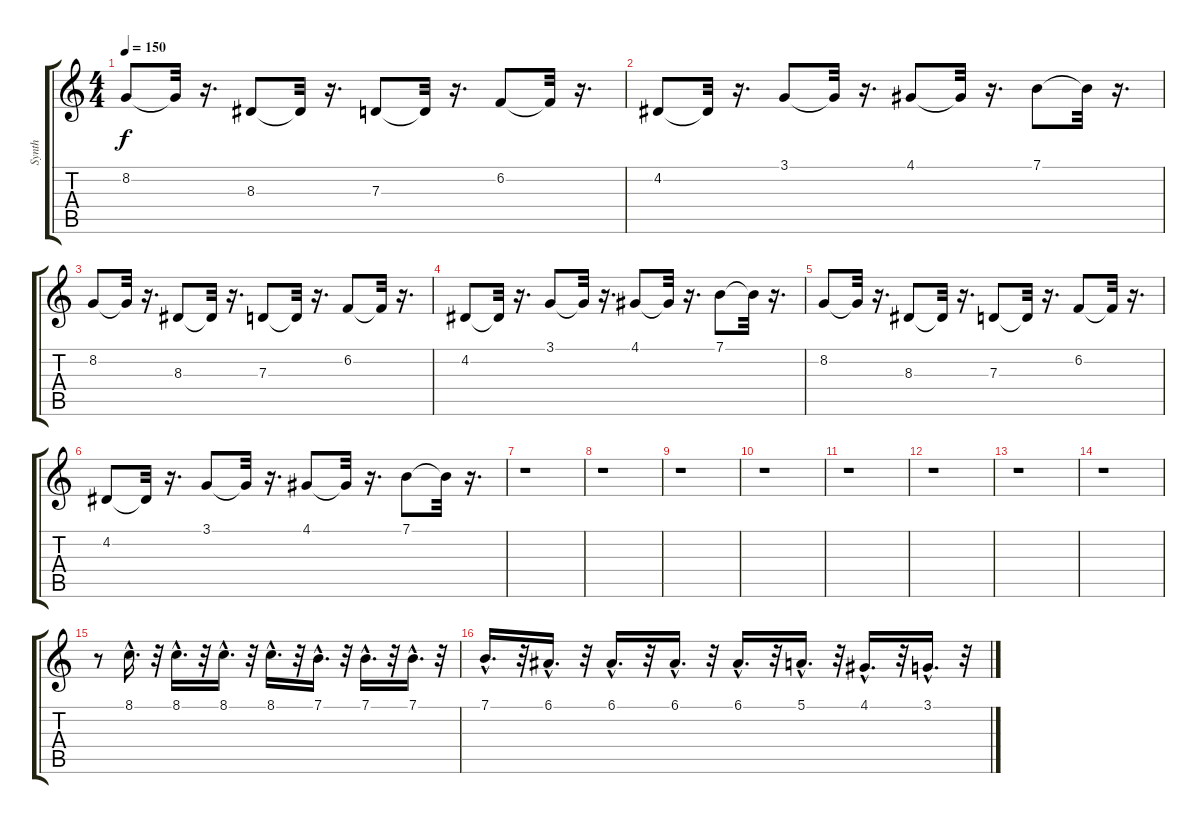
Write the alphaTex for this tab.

\track ("Synth" "Synth") {instrument churchorgan}
\staff {score tabs}
\tuning (E4 B3 G3 D3 A2 E2) {hide}
\ts (4 4)
\tempo 150
\clef g2
\ks c
8.2.8{dy f} 8.2{t}.32 r.16{d} 8.3.8 8.3{t}.32 r.16{d} 7.3.8 7.3{t}.32 r.16{d} 6.2.8 6.2{t}.32 r.16{d} |
4.2.8 4.2{t}.32 r.16{d} 3.1.8 3.1{t}.32 r.16{d} 4.1.8 4.1{t}.32 r.16{d} 7.1.8 7.1{t}.32 r.16{d} |
8.2.8 8.2{t}.32 r.16{d} 8.3.8 8.3{t}.32 r.16{d} 7.3.8 7.3{t}.32 r.16{d} 6.2.8 6.2{t}.32 r.16{d} |
4.2.8 4.2{t}.32 r.16{d} 3.1.8 3.1{t}.32 r.16{d} 4.1.8 4.1{t}.32 r.16{d} 7.1.8 7.1{t}.32 r.16{d} |
8.2.8 8.2{t}.32 r.16{d} 8.3.8 8.3{t}.32 r.16{d} 7.3.8 7.3{t}.32 r.16{d} 6.2.8 6.2{t}.32 r.16{d} |
4.2.8 4.2{t}.32 r.16{d} 3.1.8 3.1{t}.32 r.16{d} 4.1.8 4.1{t}.32 r.16{d} 7.1.8 7.1{t}.32 r.16{d} |
r.1 |
r.1 |
r.1 |
r.1 |
r.1 |
r.1 |
r.1 |
r.1 |
r.8 8.1{hac}.16{d} r.32 8.1{hac}.16{d} r.32 8.1{hac}.16{d} r.32 8.1{hac}.16{d} r.32 7.1{hac}.16{d} r.32 7.1{hac}.16{d} r.32 7.1{hac}.16{d} r.32 |
7.1{hac}.16{d} r.32 6.1{hac}.16{d} r.32 6.1{hac}.16{d} r.32 6.1{hac}.16{d} r.32 6.1{hac}.16{d} r.32 5.1{hac}.16{d} r.32 4.1{hac}.16{d} r.32 3.1{hac}.16{d} r.32
